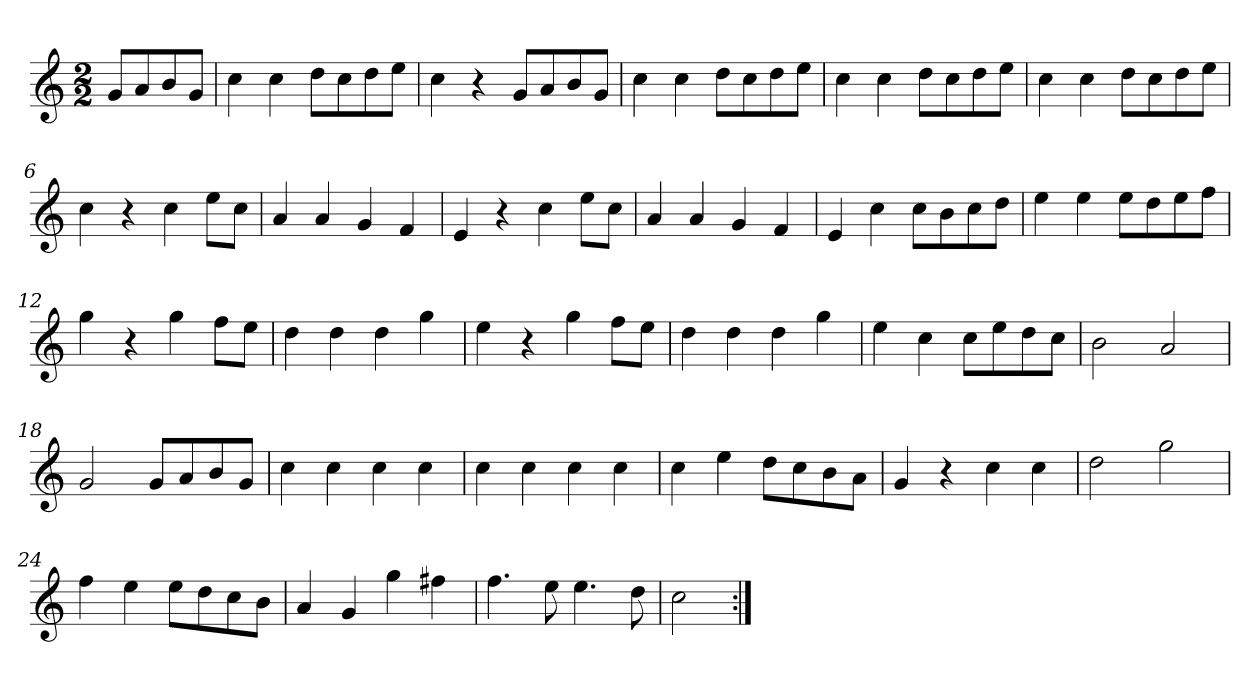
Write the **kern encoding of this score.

**kern
*part1
*staff1
*clefG2
*k[]
*C:
*M2/2
*MM120
=
8g/L
8a/
8b/
8g/J
=1
4cc
4cc
8dd\L
8cc\
8dd\
8ee\J
=2
4cc
4r
8g/L
8a/
8b/
8g/J
=3
4cc
4cc
8dd\L
8cc\
8dd\
8ee\J
=4
4cc
4cc
8dd\L
8cc\
8dd\
8ee\J
=5
4cc
4cc
8dd\L
8cc\
8dd\
8ee\J
=6
4cc
4r
4cc
8ee\L
8cc\J
=7
4a
4a
4g
4f
=8
4e
4r
4cc
8ee\L
8cc\J
=9
4a
4a
4g
4f
=10
4e
4cc
8cc\L
8b\
8cc\
8dd\J
=11
4ee
4ee
8ee\L
8dd\
8ee\
8ff\J
=12
4gg
4r
4gg
8ff\L
8ee\J
=13
4dd
4dd
4dd
4gg
=14
4ee
4r
4gg
8ff\L
8ee\J
=15
4dd
4dd
4dd
4gg
=16
4ee
4cc
8cc\L
8ee\
8dd\
8cc\J
=17
2b
2a
=18
2g
8g/L
8a/
8b/
8g/J
=19
4cc
4cc
4cc
4cc
=20
4cc
4cc
4cc
4cc
=21
4cc
4ee
8dd\L
8cc\
8b\
8a\J
=22
4g
4r
4cc
4cc
=23
2dd
2gg
=24
4ff
4ee
8ee\L
8dd\
8cc\
8b\J
=25
4a
4g
4gg
4ff#X
=26
4.ff
8ee
4.ee
8dd
=27
2cc
=:|!
*-
